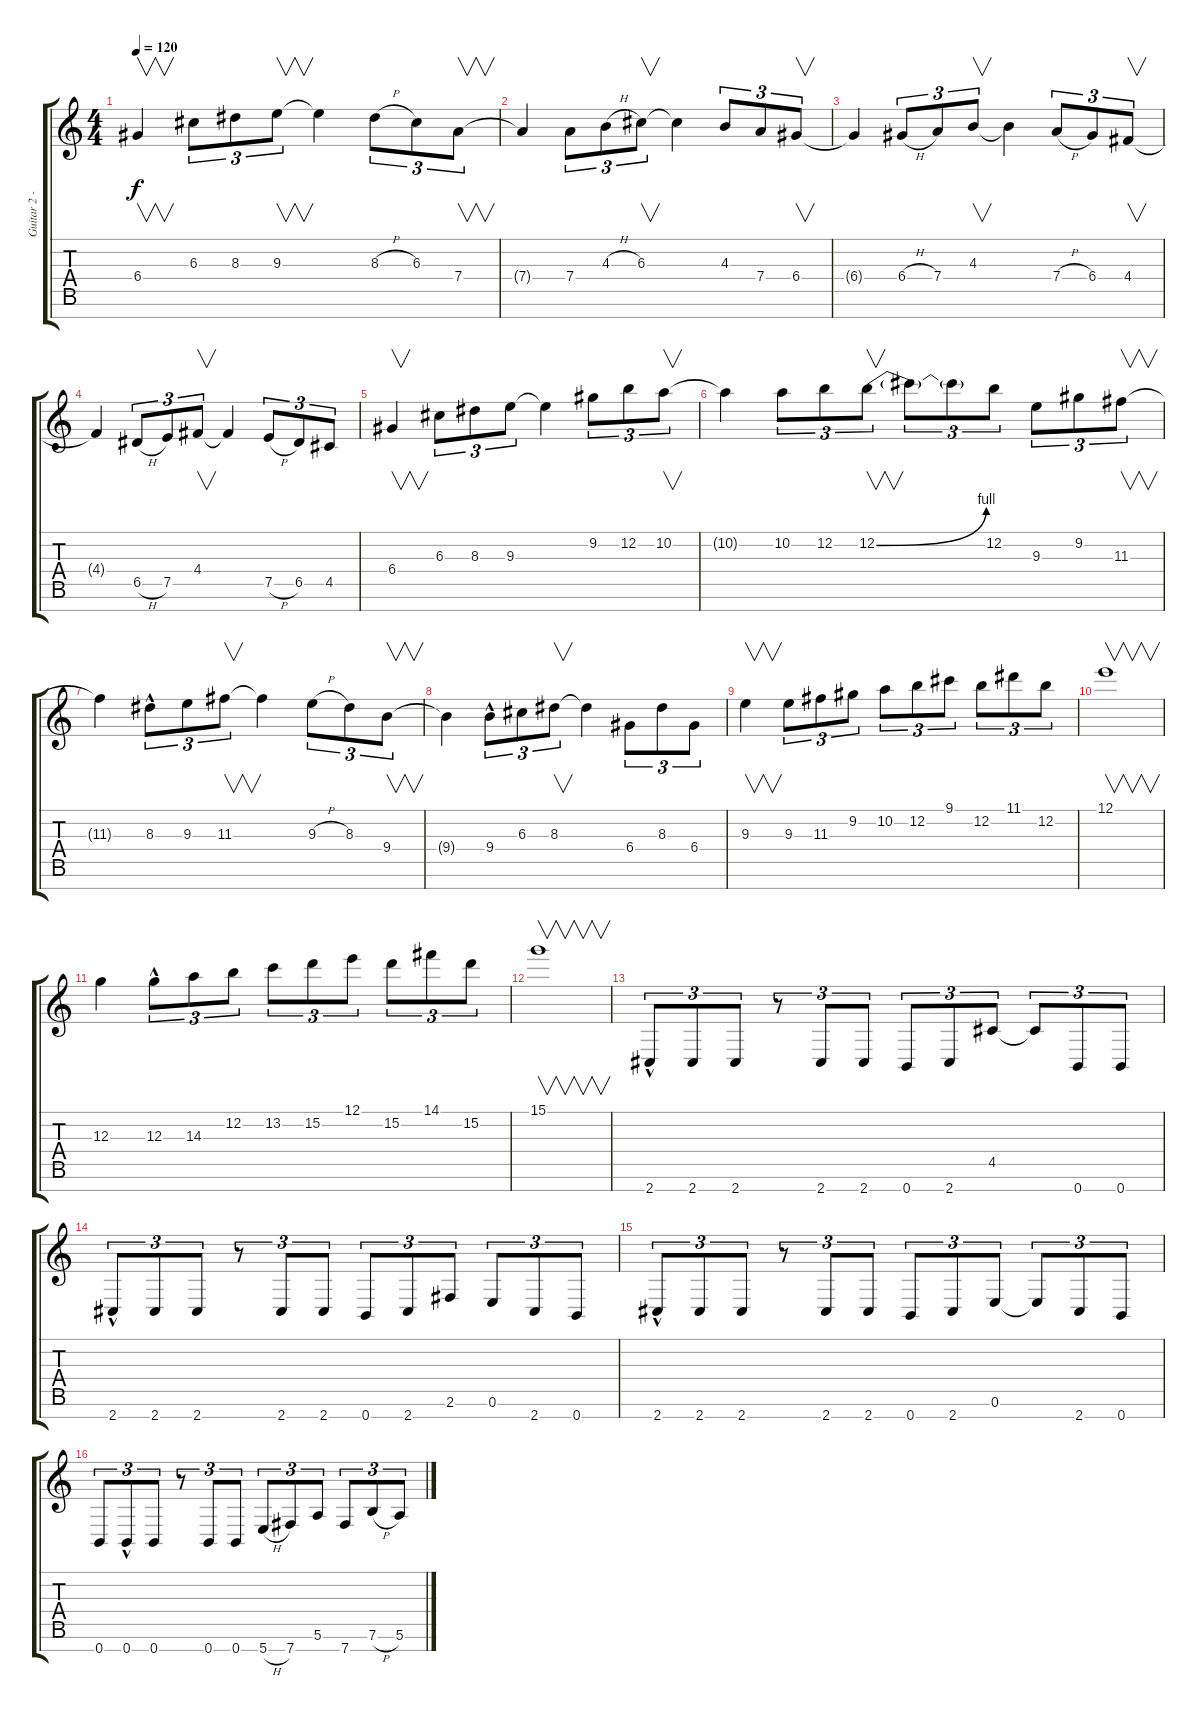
\track ("Guitar 2 - Petrucci" "Guitar 2 -") {instrument distortionguitar}
\staff {score tabs}
\tuning (E4 B3 G3 D3 A2 E2 B1) {hide}
\ts (4 4)
\tempo 120
\clef g2
\ks c
6.4.4{v dy f instrument distortionguitar} 6.3.8{tu (3 2)} 8.3.8{tu (3 2)} 9.3.8{v tu (3 2)} 9.3{t}.4 8.3{h}.8{tu (3 2)} 6.3.8{tu (3 2)} 7.4.8{v tu (3 2)} |
7.4{t}.4 7.4.8{tu (3 2)} 4.3{h}.8{tu (3 2)} 6.3.8{v tu (3 2)} 6.3{t}.4 4.3.8{tu (3 2)} 7.4.8{tu (3 2)} 6.4.8{v tu (3 2)} |
6.4{t}.4 6.4{h}.8{tu (3 2)} 7.4.8{tu (3 2)} 4.3.8{v tu (3 2)} 4.3{t}.4 7.4{h}.8{tu (3 2)} 6.4.8{tu (3 2)} 4.4.8{v tu (3 2)} |
4.4{t}.4 6.5{h}.8{tu (3 2)} 7.5.8{tu (3 2)} 4.4.8{v tu (3 2)} 4.4{t}.4 7.5{h}.8{tu (3 2)} 6.5.8{tu (3 2)} 4.5.8{tu (3 2)} |
6.4.4{v} 6.3.8{tu (3 2)} 8.3.8{tu (3 2)} 9.3.8{tu (3 2)} 9.3{t}.4 9.2.8{tu (3 2)} 12.2.8{tu (3 2)} 10.2.8{v tu (3 2)} |
10.2{t}.4 10.2.8{tu (3 2)} 12.2.8{tu (3 2)} 12.2{be (bend 0 0 60 4)}.8{v tu (3 2)} 12.2{t}.8{tu (3 2)} 12.2{t}.8{tu (3 2)} 12.2.8{tu (3 2)} 9.3.8{tu (3 2)} 9.2.8{tu (3 2)} 11.3.8{v tu (3 2)} |
11.3{t}.4 8.3{hac}.8{tu (3 2)} 9.3.8{tu (3 2)} 11.3.8{v tu (3 2)} 11.3{t}.4 9.3{h}.8{tu (3 2)} 8.3.8{tu (3 2)} 9.4.8{v tu (3 2)} |
9.4{t}.4 9.4{hac}.8{tu (3 2)} 6.3.8{tu (3 2)} 8.3.8{v tu (3 2)} 8.3{t}.4 6.4.8{tu (3 2)} 8.3.8{tu (3 2)} 6.4.8{tu (3 2)} |
9.3.4{v} 9.3.8{tu (3 2)} 11.3.8{tu (3 2)} 9.2.8{tu (3 2)} 10.2.8{tu (3 2)} 12.2.8{tu (3 2)} 9.1.8{tu (3 2)} 12.2.8{tu (3 2)} 11.1.8{tu (3 2)} 12.2.8{tu (3 2)} |
12.1.1{v} |
12.3.4 12.3{hac}.8{tu (3 2)} 14.3.8{tu (3 2)} 12.2.8{tu (3 2)} 13.2.8{tu (3 2)} 15.2.8{tu (3 2)} 12.1.8{tu (3 2)} 15.2.8{tu (3 2)} 14.1.8{tu (3 2)} 15.2.8{tu (3 2)} |
15.1.1{v} |
2.7{hac}.8{tu (3 2)} 2.7.8{tu (3 2)} 2.7.8{tu (3 2)} r.8{tu (3 2)} 2.7.8{tu (3 2)} 2.7.8{tu (3 2)} 0.7.8{tu (3 2)} 2.7.8{tu (3 2)} 4.5.8{tu (3 2)} 4.5{t}.8{tu (3 2)} 0.7.8{tu (3 2)} 0.7.8{tu (3 2)} |
2.7{hac}.8{tu (3 2)} 2.7.8{tu (3 2)} 2.7.8{tu (3 2)} r.8{tu (3 2)} 2.7.8{tu (3 2)} 2.7.8{tu (3 2)} 0.7.8{tu (3 2)} 2.7.8{tu (3 2)} 2.6.8{tu (3 2)} 0.6.8{tu (3 2)} 2.7.8{tu (3 2)} 0.7.8{tu (3 2)} |
2.7{hac}.8{tu (3 2)} 2.7.8{tu (3 2)} 2.7.8{tu (3 2)} r.8{tu (3 2)} 2.7.8{tu (3 2)} 2.7.8{tu (3 2)} 0.7.8{tu (3 2)} 2.7.8{tu (3 2)} 0.6.8{tu (3 2)} 0.6{t}.8{tu (3 2)} 2.7.8{tu (3 2)} 0.7.8{tu (3 2)} |
0.7.8{tu (3 2)} 0.7{hac}.8{tu (3 2)} 0.7.8{tu (3 2)} r.8{tu (3 2)} 0.7.8{tu (3 2)} 0.7.8{tu (3 2)} 5.7{h}.8{tu (3 2)} 7.7.8{tu (3 2)} 5.6.8{tu (3 2)} 7.7.8{tu (3 2)} 7.6{h}.8{tu (3 2)} 5.6.8{tu (3 2)}
